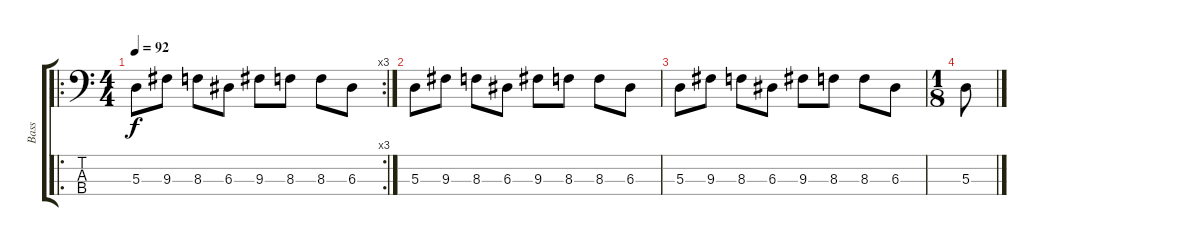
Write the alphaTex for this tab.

\track ("Bass" "Bass") {instrument electricbasspick}
\staff {score tabs}
\tuning (G2 D2 A1 D1) {hide}
\ro
\rc 3
\ts (4 4)
\tempo 92
\clef f4
\ks c
5.3.8{dy f} 9.3.8 8.3.8 6.3.8 9.3.8 8.3.8 8.3.8 6.3.8 |
5.3.8 9.3.8 8.3.8 6.3.8 9.3.8 8.3.8 8.3.8 6.3.8 |
5.3.8 9.3.8 8.3.8 6.3.8 9.3.8 8.3.8 8.3.8 6.3.8 |
\ts (1 8)
5.3.8
